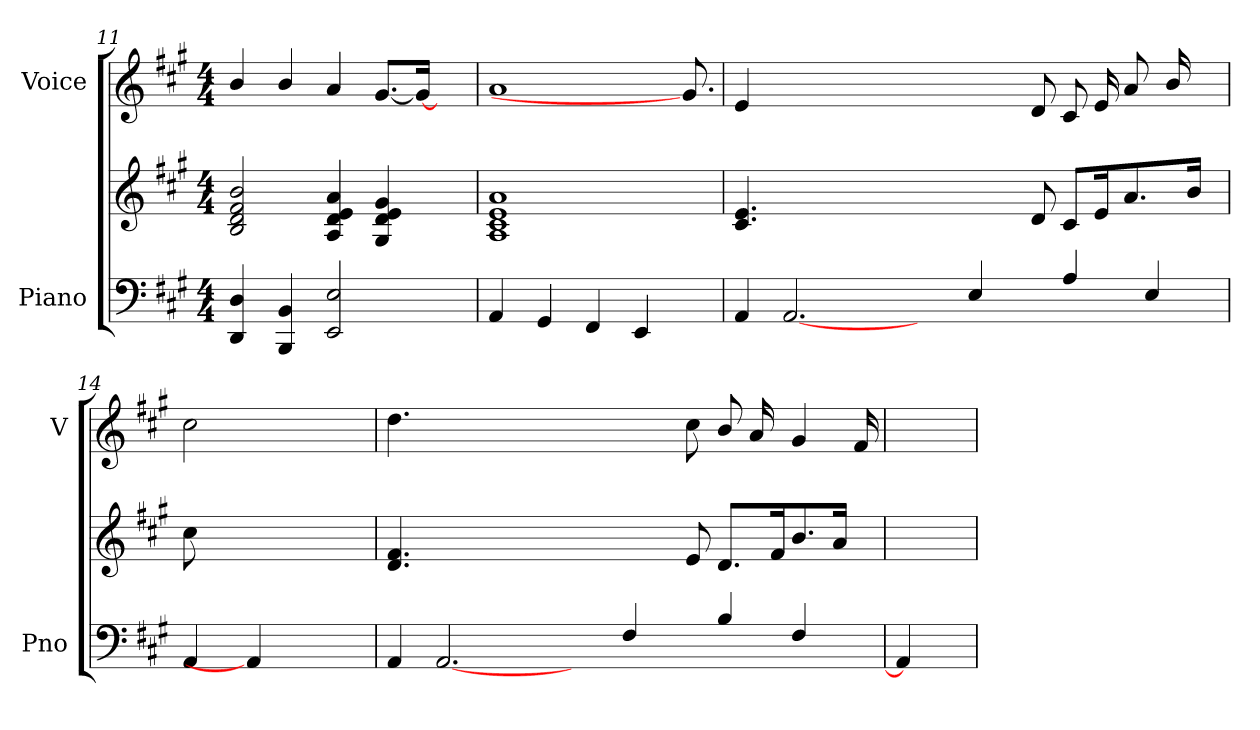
**kern	**kern	**kern
*part2	*part2	*part1
*staff3	*staff2	*staff1
*I"Piano	*	*I"Voice
*I'Pno	*	*I'V
!!LO:PB:g=z
*clefF4	*clefG2	*clefG2
*k[f#c#g#]	*k[f#c#g#]	*k[f#c#g#]
*M4/4	*M4/4	*M4/4
=11	=11	=11
4DD/ 4D/	2B/ 2d/ 2f#/ 2b/	4b/
4BBB/ 4BB/	.	4b/
2EE/ 2E/	4A/ 4d/ 4e/ 4a/	4a/
.	4G#/ 4d/ 4e/ 4g#/	[>8.g#/L
.	.	16g#/Jk_
8.ryy	8.ryy	8.ryy
=12	=12	=12
*	*^	*
4AA/	1a	1A 1c# 1e	1a
4GG#/	.	.	.
4FF#/	.	.	.
4EE/	.	.	.
8.ryy	8.ryy	8.ryy	8.g#/]
*	*v	*v	*
=13	=13	=13
4AA/	4.c#/ 4.e/	4e/
[2.AA	.	2.ryy
.	2ryy	.
.	8ryy	.
4ryy	4.ryy	4ryy
4E/	.	4ryy
.	8ryy	.
8ryy	8d/	8d/
4A/	8c#/L	8c#/
.	16e/K	16e/
.	8.a/	8a/
4E/	.	.
.	.	16b/
.	16b/Jk	8ryy
.	16ryy	.
=14	=14	=14
4AA/	8cc#\	2cc#\
.	4.ryy	.
4AA]	.	.
4ryy	4.ryy	4ryy
8ryy	.	8ryy
!!LO:LB:g=z
=15	=15	=15
4AA/	4.d/ 4.f#/	4.dd\
[2.AA	.	.
.	2ryy	2ryy
.	8ryy	8ryy
4ryy	4.ryy	4.ryy
4F#/	.	.
.	8ryy	8ryy
8ryy	8e/	8cc#\
4B/	8.d/L	8b/
.	.	16a/
.	16f#/K	16ryy
4F#/	8.b/	4g#/
.	16a/Jk	.
16ryy	16ryy	16f#/
=16	=16	=16
4AA]	4.ryy	4.ryy
8ryy	.	.
=	=	=
*-	*-	*-
